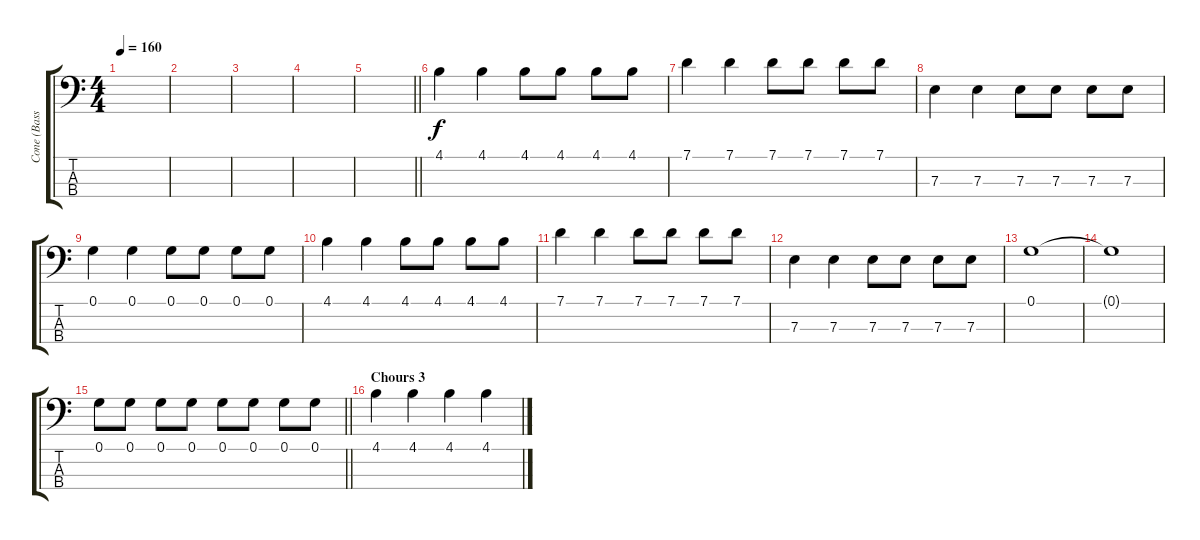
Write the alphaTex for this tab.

\track ("Cone (Bass)" "Cone (Bass") {instrument electricbassfinger}
\staff {score tabs}
\tuning (G2 D2 A1 E1) {hide}
\ts (4 4)
\tempo 160
\clef f4
\ks c
|
|
|
|
\barLineRight lightlight
|
4.1.4 4.1.4 4.1.8 4.1.8 4.1.8 4.1.8 |
7.1.4 7.1.4 7.1.8 7.1.8 7.1.8 7.1.8 |
7.3.4 7.3.4 7.3.8 7.3.8 7.3.8 7.3.8 |
0.1.4 0.1.4 0.1.8 0.1.8 0.1.8 0.1.8 |
4.1.4 4.1.4 4.1.8 4.1.8 4.1.8 4.1.8 |
7.1.4 7.1.4 7.1.8 7.1.8 7.1.8 7.1.8 |
7.3.4 7.3.4 7.3.8 7.3.8 7.3.8 7.3.8 |
0.1.1 |
0.1{t}.1 |
\barLineRight lightlight
0.1.8 0.1.8 0.1.8 0.1.8 0.1.8 0.1.8 0.1.8 0.1.8 |
\section ("" "Chours 3")
4.1.4 4.1.4 4.1.4 4.1.4
